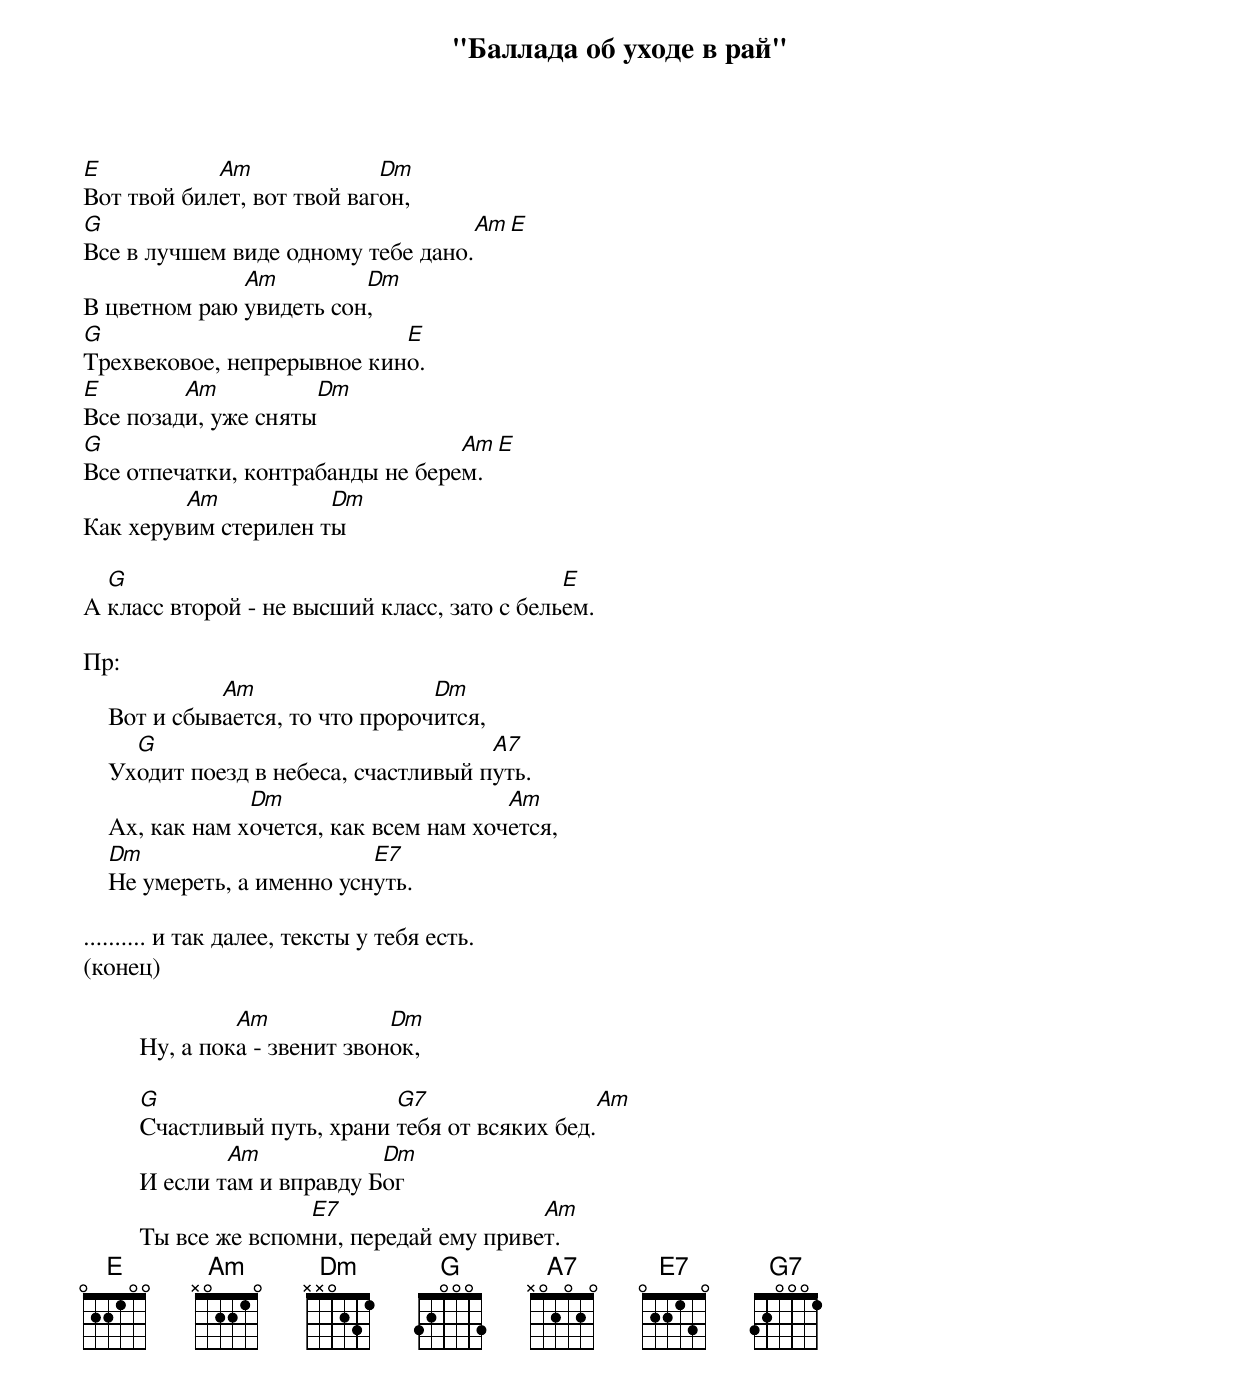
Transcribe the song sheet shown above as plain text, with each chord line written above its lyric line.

"Баллада об уходе в рай"

E           Am              Dm
Вот твой билет, вот твой вагон,
G                                  Am  E
Все в лучшем виде одному тебе дано.
              Am         Dm
В цветном раю увидеть сон,
G                           E
Трехвековое, непрерывное кино.
E        Am           Dm
Все позади, уже сняты
G                                 Am    E
Все отпечатки, контрабанды не берем.
         Am           Dm
Как херувим стерилен ты

  G                                          E
А класс второй - не высший класс, зато с бельем.

Пр:
              Am                  Dm
    Вот и сбывается, то что пророчится,
      G                                A7
    Уходит поезд в небеса, счастливый путь.
                 Dm                      Am
    Ах, как нам хочется, как всем нам хочется,
    Dm                      E7
    Не умереть, а именно уснуть.

.......... и так далее, тексты у тебя есть.
(конец)

                  Am             Dm
         Ну, а пока - звенит звонок,

         G                      G7                 Am
         Счастливый путь, храни тебя от всяких бед.
                 Am            Dm
         И если там и вправду Бог
                        E7                   Am
         Ты все же вспомни, передай ему привет.
